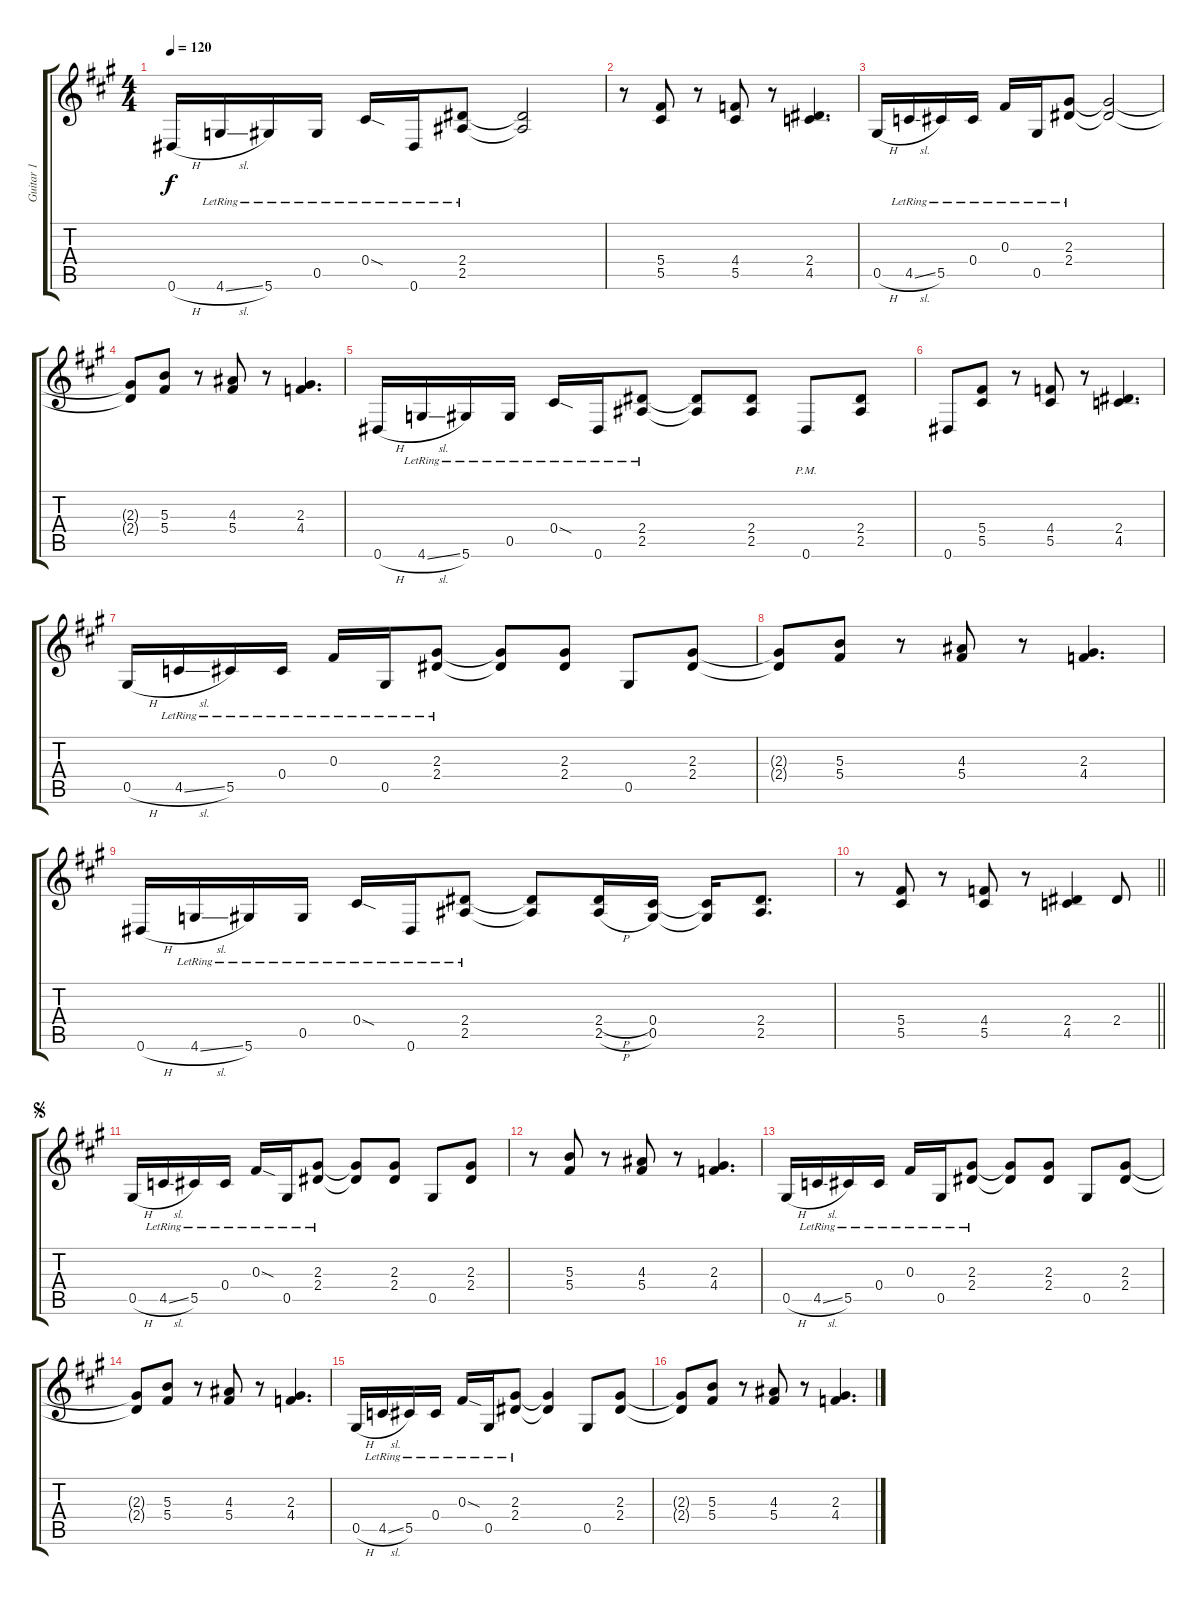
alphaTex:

\track ("Guitar 1" "Guitar 1") {instrument distortionguitar}
\staff {score tabs}
\tuning (Eb4 Bb3 Gb3 Db3 Ab2 Eb2) {hide}
\ts (4 4)
\tempo 120
\clef g2
\ks a
0.6{h}.16{dy f instrument distortionguitar} 4.6{sl lr}.16 5.6{lr}.16 0.5{lr}.16 0.4{sod lr}.16 0.6{lr}.16 (2.4{lr} 2.5{lr}).8 (2.4{t} 2.5{t}).2 |
r.8 (5.4 5.5).8 r.8 (4.4 5.5).8 r.8 (2.4 4.5).4{d} |
0.5{h}.16 4.5{sl lr}.16 5.5{lr}.16 0.4{lr}.16 0.3{lr}.16 0.5{lr}.16 (2.3{lr} 2.4{lr}).8 (2.3{t} 2.4{t}).2 |
(2.3{t} 2.4{t}).8 (5.3 5.4).8 r.8 (4.3 5.4).8 r.8 (2.3 4.4).4{d} |
0.6{h}.16 4.6{sl lr}.16 5.6{lr}.16 0.5{lr}.16 0.4{sod lr}.16 0.6{lr}.16 (2.4{lr} 2.5{lr}).8 (2.4{t} 2.5{t}).8 (2.4 2.5).8 0.6{pm}.8 (2.4 2.5).8 |
0.6.8 (5.4 5.5).8 r.8 (4.4 5.5).8 r.8 (2.4 4.5).4{d} |
0.5{h}.16 4.5{sl lr}.16 5.5{lr}.16 0.4{lr}.16 0.3{lr}.16 0.5{lr}.16 (2.3{lr} 2.4{lr}).8 (2.3{t} 2.4{t}).8 (2.3 2.4).8 0.5.8 (2.3 2.4).8 |
(2.3{t} 2.4{t}).8 (5.3 5.4).8 r.8 (4.3 5.4).8 r.8 (2.3 4.4).4{d} |
0.6{h}.16 4.6{sl lr}.16 5.6{lr}.16 0.5{lr}.16 0.4{sod lr}.16 0.6{lr}.16 (2.4{lr} 2.5{lr}).8 (2.4{t} 2.5{t}).8 (2.4{h} 2.5{h}).16 (0.4 0.5).16 (0.4{t} 0.5{t}).16 (2.4 2.5).8{d} |
\barLineRight lightlight
r.8 (5.4 5.5).8 r.8 (4.4 5.5).8 r.8 (2.4 4.5).4 2.4.8 |
\jump segno
0.5{h}.16 4.5{sl lr}.16 5.5{lr}.16 0.4{lr}.16 0.3{sod lr}.16 0.5{lr}.16 (2.3{lr} 2.4{lr}).8 (2.3{t} 2.4{t}).8 (2.3 2.4).8 0.5.8 (2.3 2.4).8 |
r.8 (5.3 5.4).8 r.8 (4.3 5.4).8 r.8 (2.3 4.4).4{d} |
0.5{h}.16 4.5{sl lr}.16 5.5{lr}.16 0.4{lr}.16 0.3{lr}.16 0.5{lr}.16 (2.3{lr} 2.4{lr}).8 (2.3{t} 2.4{t}).8 (2.3 2.4).8 0.5.8 (2.3 2.4).8 |
(2.3{t} 2.4{t}).8 (5.3 5.4).8 r.8 (4.3 5.4).8 r.8 (2.3 4.4).4{d} |
0.5{h}.16 4.5{sl lr}.16 5.5{lr}.16 0.4{lr}.16 0.3{sod lr}.16 0.5{lr}.16 (2.3{lr} 2.4{lr}).8 (2.3{t} 2.4{t}).4 0.5.8 (2.3 2.4).8 |
(2.3{t} 2.4{t}).8 (5.3 5.4).8 r.8 (4.3 5.4).8 r.8 (2.3 4.4).4{d}
